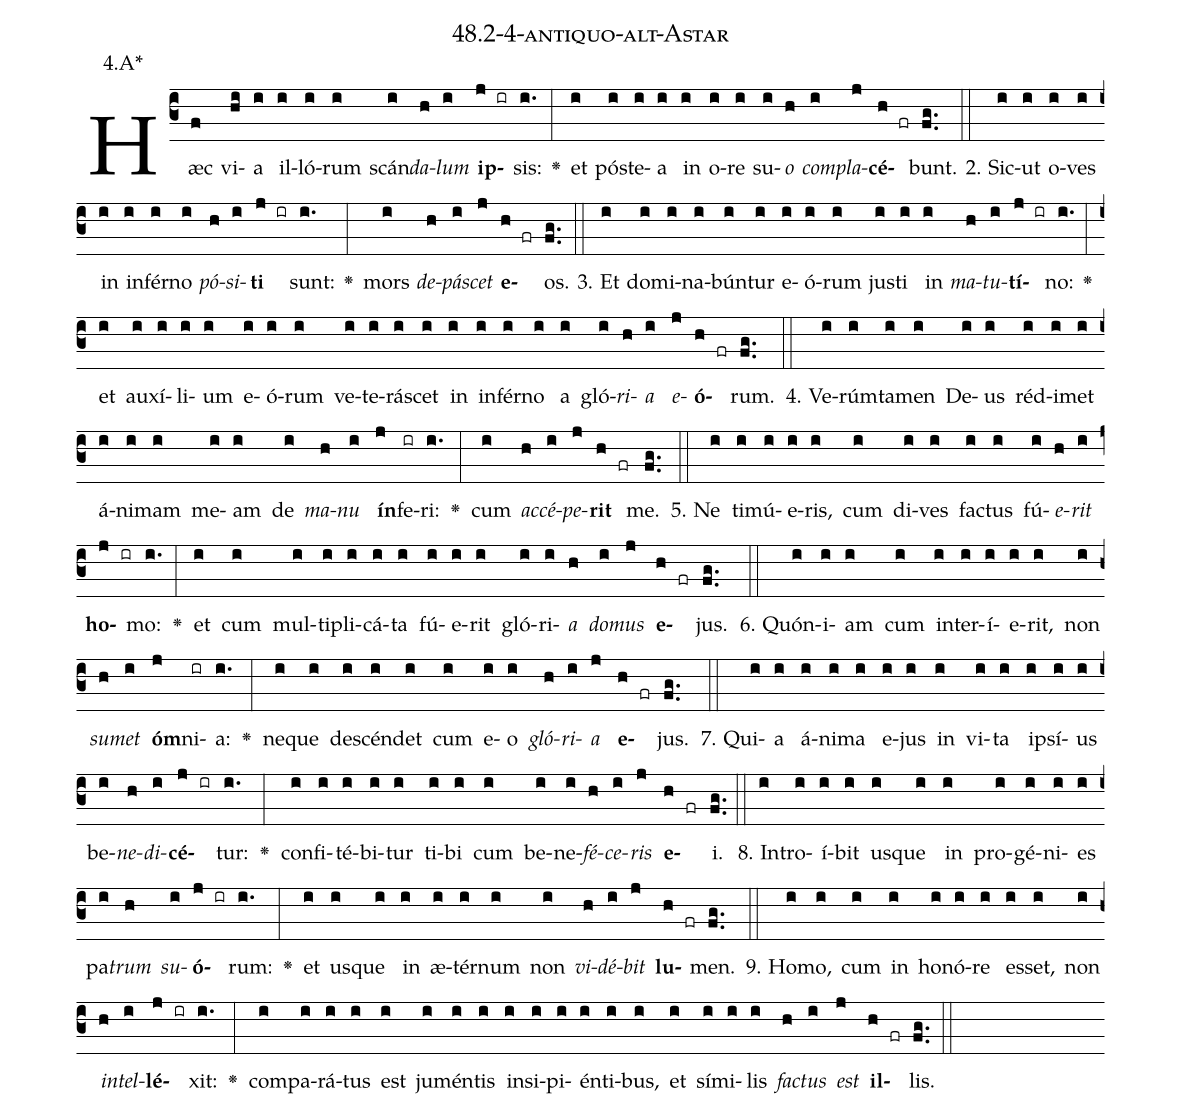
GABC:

name: 48.2-4-antiquo-alt-Astar;
annotation: 4.A*;
%%
(c3)Hæc(f) vi(hi)a(i) il(i)ló(i)rum(i) scán(i)<i>da</i>(h)<i>lum</i>(i) <b>ip</b>(j ir)sis:(i.) <v>\greheightstar</v>(:) et(i) póst(i)e(i)a(i) in(i) o(i)re(i) su(i)<i>o</i>(h) <i>com</i>(i)<i>pla</i>(j)<b>cé</b>(h fr)bunt.(fg..) (::)
2. Sic(i)ut(i) o(i)ves(i) in(i) in(i)fér(i)no(i) <i>pó</i>(h)<i>si</i>(i)<b>ti</b>(j ir) sunt:(i.) <v>\greheightstar</v>(:) mors(i) <i>de</i>(h)<i>pá</i>(i)<i>scet</i>(j) <b>e</b>(h fr)os.(fg..) (::)
3. Et(i) do(i)mi(i)na(i)bún(i)tur(i) e(i)ó(i)rum(i) jus(i)ti(i) in(i) <i>ma</i>(h)<i>tu</i>(i)<b>tí</b>(j ir)no:(i.) <v>\greheightstar</v>(:) et(i) au(i)xí(i)li(i)um(i) e(i)ó(i)rum(i) ve(i)te(i)rá(i)scet(i) in(i) in(i)fér(i)no(i) a(i) gló(i)<i>ri</i>(h)<i>a</i>(i) <i>e</i>(j)<b>ó</b>(h fr)rum.(fg..) (::)
4. Ve(i)rúm(i)ta(i)men(i) De(i)us(i) réd(i)i(i)met(i) á(i)ni(i)mam(i) me(i)am(i) de(i) <i>ma</i>(h)<i>nu</i>(i) <b>ín</b>(j)fe(ir)ri:(i.) <v>\greheightstar</v>(:) cum(i) <i>ac</i>(h)<i>cé</i>(i)<i>pe</i>(j)<b>rit</b>(h fr) me.(fg..) (::)
5. Ne(i) ti(i)mú(i)e(i)ris,(i) cum(i) di(i)ves(i) fac(i)tus(i) fú(i)<i>e</i>(h)<i>rit</i>(i) <b>ho</b>(j ir)mo:(i.) <v>\greheightstar</v>(:) et(i) cum(i) mul(i)ti(i)pli(i)cá(i)ta(i) fú(i)e(i)rit(i) gló(i)ri(i)<i>a</i>(h) <i>do</i>(i)<i>mus</i>(j) <b>e</b>(h fr)jus.(fg..) (::)
6. Quón(i)i(i)am(i) cum(i) in(i)ter(i)í(i)e(i)rit,(i) non(i) <i>su</i>(h)<i>met</i>(i) <b>óm</b>(j)ni(ir)a:(i.) <v>\greheightstar</v>(:) ne(i)que(i) de(i)scén(i)det(i) cum(i) e(i)o(i) <i>gló</i>(h)<i>ri</i>(i)<i>a</i>(j) <b>e</b>(h fr)jus.(fg..) (::)
7. Qui(i)a(i) á(i)ni(i)ma(i) e(i)jus(i) in(i) vi(i)ta(i) ip(i)sí(i)us(i) be(i)<i>ne</i>(h)<i>di</i>(i)<b>cé</b>(j ir)tur:(i.) <v>\greheightstar</v>(:) con(i)fi(i)té(i)bi(i)tur(i) ti(i)bi(i) cum(i) be(i)ne(i)<i>fé</i>(h)<i>ce</i>(i)<i>ris</i>(j) <b>e</b>(h fr)i.(fg..) (::)
8. In(i)tro(i)í(i)bit(i) us(i)que(i) in(i) pro(i)gé(i)ni(i)es(i) pa(i)<i>trum</i>(h) <i>su</i>(i)<b>ó</b>(j ir)rum:(i.) <v>\greheightstar</v>(:) et(i) us(i)que(i) in(i) æ(i)tér(i)num(i) non(i) <i>vi</i>(h)<i>dé</i>(i)<i>bit</i>(j) <b>lu</b>(h fr)men.(fg..) (::)
9. Ho(i)mo,(i) cum(i) in(i) ho(i)nó(i)re(i) es(i)set,(i) non(i) <i>in</i>(h)<i>tel</i>(i)<b>lé</b>(j ir)xit:(i.) <v>\greheightstar</v>(:) com(i)pa(i)rá(i)tus(i) est(i) ju(i)mén(i)tis(i) in(i)si(i)pi(i)én(i)ti(i)bus,(i) et(i) sí(i)mi(i)lis(i) <i>fac</i>(h)<i>tus</i>(i) <i>est</i>(j) <b>il</b>(h fr)lis.(fg..) (::)
